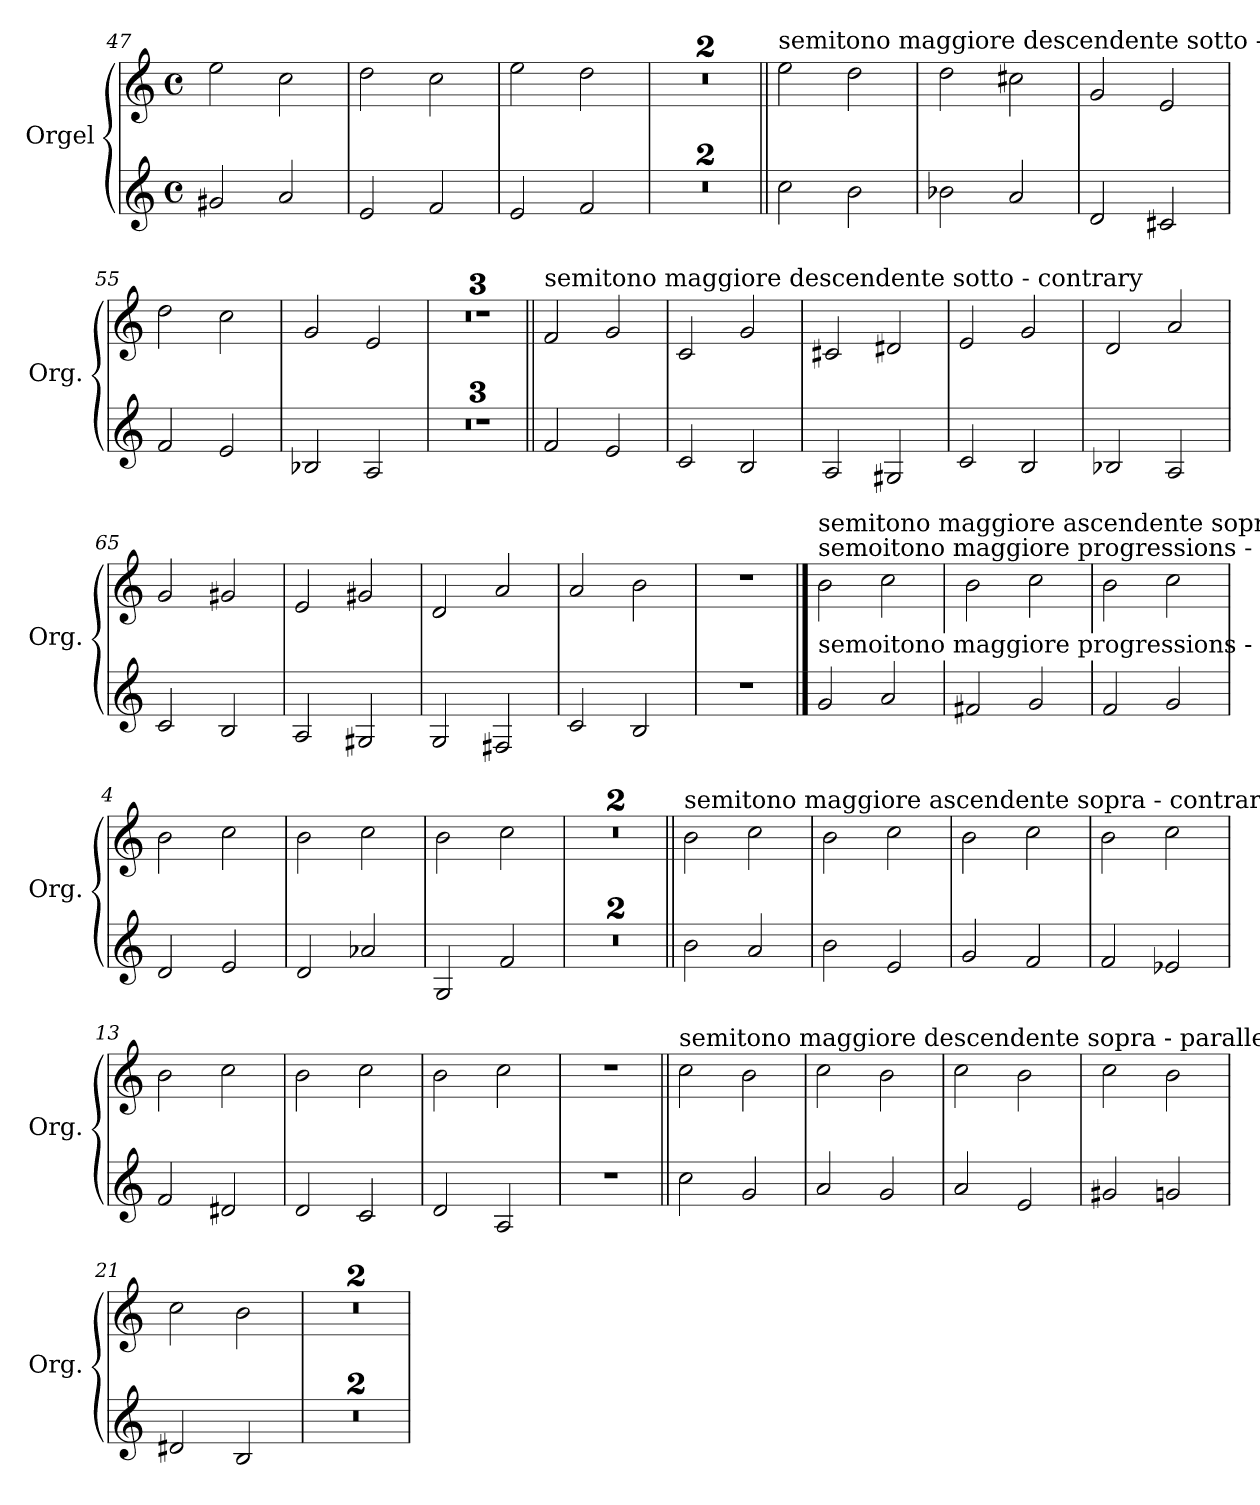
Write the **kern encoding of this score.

**kern	**kern
*part1	*part1
*staff2	*staff1
*I"Orgel	*
*I'Org.	*
*clefG2	*clefG2
*k[]	*k[]
*M4/4	*M4/4
*met(c)	*met(c)
=47	=47
2g#X/	2ee\
2a/	2cc\
=48	=48
2e/	2dd\
2f/	2cc\
=49	=49
2e/	2ee\
2f/	2dd\
=50	=50
1r	1r
=51	=51
1r	1r
!!LO:PB:g=z
=52||	=52||
!	!LO:TX:a:t=semitono maggiore descendente sotto - parallel
2cc\	2ee\
2b\	2dd\
=53	=53
2b-X\	2dd\
2a/	2cc#X\
=54	=54
2d/	2g/
2c#X/	2e/
=55	=55
2f/	2dd\
2e/	2cc\
=56	=56
2B-X/	2g/
2A/	2e/
=57	=57
1r	1r
=58	=58
1r	1r
=59	=59
1r	1r
!!LO:LB:g=z
=60||	=60||
!	!LO:TX:a:t=semitono maggiore descendente sotto - contrary
2f/	2f/
2e/	2g/
=61	=61
2c/	2c/
2B/	2g/
=62	=62
2A/	2c#X/
2G#X/	2d#X/
=63	=63
2c/	2e/
2B/	2g/
=64	=64
2B-X/	2d/
2A/	2a/
=65	=65
2c/	2g/
2B/	2g#X/
=66	=66
2A/	2e/
2G#X/	2g#X/
=67	=67
2G/	2d/
2F#X/	2a/
=68	=68
2c/	2a/
2B/	2b\
=69	=69
1r	1r
!!LO:LB:g=z
==1	==1
!	!LO:TX:a:t=semoitono maggiore progressions - standardized
!	!LO:TX:a:t=semitono maggiore ascendente sopra - parallel
!LO:TX:a:t=semoitono maggiore progressions - standardized	!
2g/	2b\
2a/	2cc\
=2	=2
2f#X/	2b\
2g/	2cc\
=3	=3
2f/	2b\
2g/	2cc\
=4	=4
2d/	2b\
2e/	2cc\
=5	=5
2d/	2b\
2a-X/	2cc\
=6	=6
2G/	2b\
2f/	2cc\
=7	=7
1r	1r
=8	=8
1r	1r
!!LO:LB:g=z
=9||	=9||
!	!LO:TX:a:t=semitono maggiore ascendente sopra - contrary
2b\	2b\
2a/	2cc\
=10	=10
2b\	2b\
2e/	2cc\
=11	=11
2g/	2b\
2f/	2cc\
=12	=12
2f/	2b\
2e-X/	2cc\
=13	=13
2f/	2b\
2d#X/	2cc\
=14	=14
2d/	2b\
2c/	2cc\
=15	=15
2d/	2b\
2A/	2cc\
=16	=16
1r	1r
!!LO:LB:g=z
=17||	=17||
!	!LO:TX:a:t=semitono maggiore descendente sopra - parallel
2cc\	2cc\
2g/	2b\
=18	=18
2a/	2cc\
2g/	2b\
=19	=19
2a/	2cc\
2e/	2b\
=20	=20
2g#X/	2cc\
2gn/	2b\
=21	=21
2d#X/	2cc\
2B/	2b\
=22	=22
1r	1r
=23	=23
1r	1r
=	=
*-	*-
